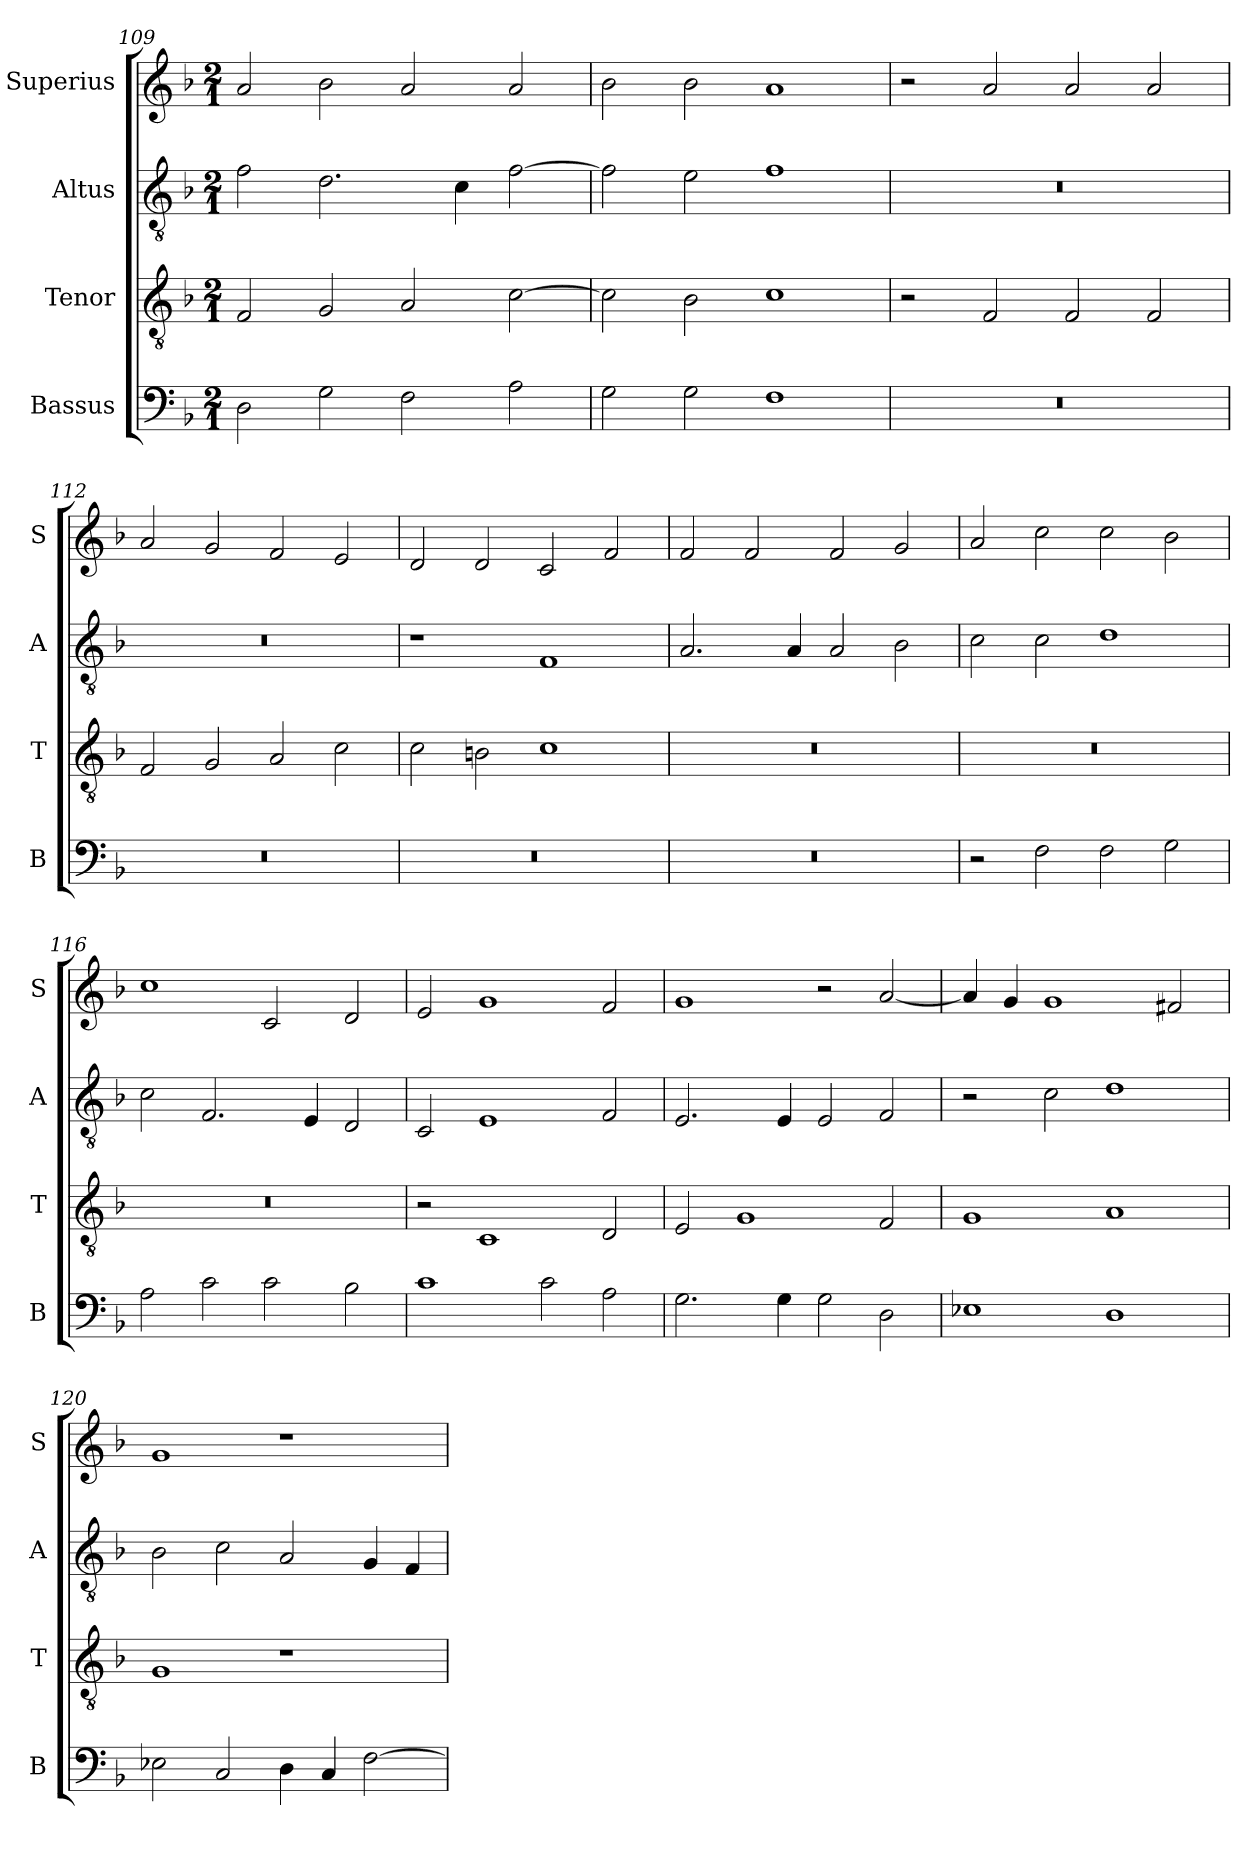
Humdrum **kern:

**kern	**kern	**kern	**kern
*part4	*part3	*part2	*part1
*staff4	*staff3	*staff2	*staff1
*I"Bassus	*I"Tenor	*I"Altus	*I"Superius
*I'B	*I'T	*I'A	*I'S
*clefF4	*clefGv2	*clefGv2	*clefG2
*k[b-]	*k[b-]	*k[b-]	*k[b-]
*M2/1	*M2/1	*M2/1	*M2/1
=109	=109	=109	=109
2D\	2F/	2f\	2a/
2G\	2G/	2.d\	2b-\
2F\	2A/	.	2a/
.	.	4c\	.
2A\	[2c\	[2f\	2a/
=110	=110	=110	=110
2G\	2c\]	2f\]	2b-\
2G\	2B-\	2e\	2b-\
1F	1c	1f	1a
=111	=111	=111	=111
0r	2r	0r	2r
.	2F/	.	2a/
.	2F/	.	2a/
.	2F/	.	2a/
=112	=112	=112	=112
0r	2F/	0r	2a/
.	2G/	.	2g/
.	2A/	.	2f/
.	2c\	.	2e/
=113	=113	=113	=113
0r	2c\	1r	2d/
.	2Bn\	.	2d/
.	1c	1F	2c/
.	.	.	2f/
=114	=114	=114	=114
0r	0r	2.A/	2f/
.	.	.	2f/
.	.	4A/	.
.	.	2A/	2f/
.	.	2B-\	2g/
=115	=115	=115	=115
2r	0r	2c\	2a/
2F\	.	2c\	2cc\
2F\	.	1d	2cc\
2G\	.	.	2b-\
=116	=116	=116	=116
2A\	0r	2c\	1cc
2c\	.	2.F/	.
2c\	.	.	2c/
.	.	4E/	.
2B-\	.	2D/	2d/
=117	=117	=117	=117
1c	2r	2C/	2e/
.	1C	1E	1g
2c\	.	.	.
2A\	2D/	2F/	2f/
=118	=118	=118	=118
2.G\	2E/	2.E/	1g
.	1G	.	.
4G\	.	4E/	.
2G\	.	2E/	2r
2D\	2F/	2F/	[2a/
=119	=119	=119	=119
1E-X	1G	2r	4a/]
.	.	.	4g/
.	.	2c\	1g
1D	1A	1d	.
.	.	.	2f#X/
=120	=120	=120	=120
2E-X\	1G	2B-\	1g
2C/	.	2c\	.
4D\	1r	2A/	1r
4C/	.	.	.
[2F\	.	4G/	.
.	.	4F/	.
=	=	=	=
*-	*-	*-	*-
